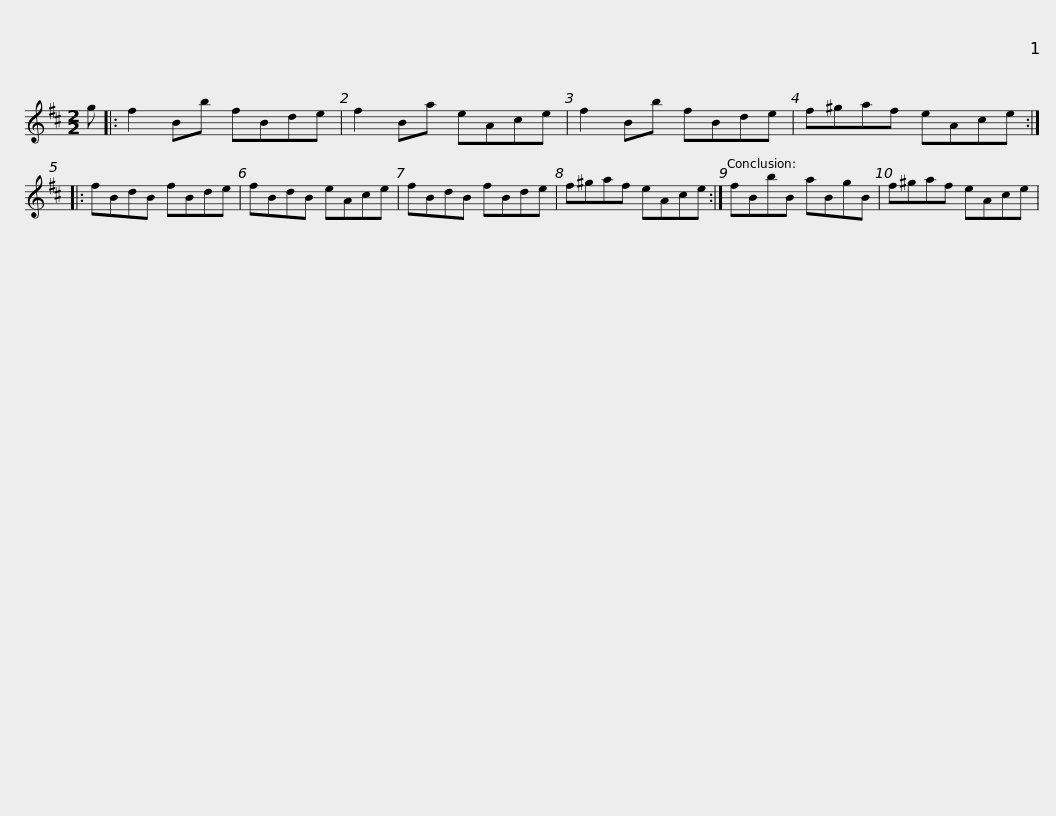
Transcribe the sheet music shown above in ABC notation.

X:1
L:1/8
M:2/2
I:linebreak $
K:Bmin
V:1 treble
V:1
 g |: f2 Bb fBde | f2 Ba eAce | f2 Bb fBde | f^gaf eAce :: %5
 fBdB fBde |$ fBdB eAce | fBdB fBde | f^gaf eAce :| fBbB aBgB | %10
 f^gaf eAce | %11
